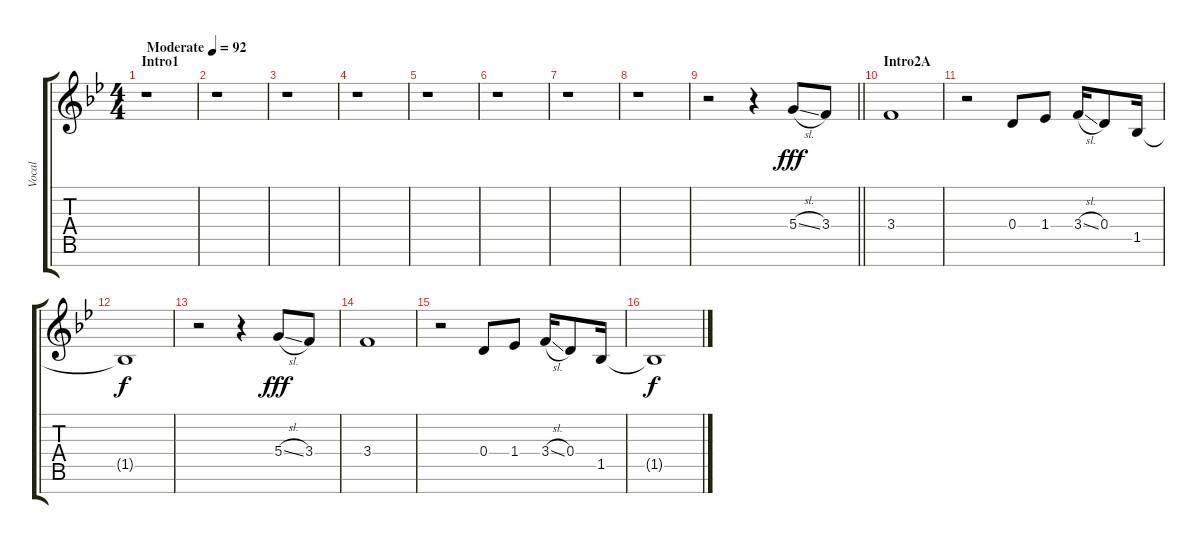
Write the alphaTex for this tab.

\track ("Vocal" "Vocal") {instrument voiceoohs}
\staff {score tabs}
\tuning (E5 B4 G4 D4 A3 E3 B2) {hide}
\ts (4 4)
\section ("" "Intro1")
\tempo (92 "Moderate")
\clef g2
\ks bb
r.1{dy fff instrument voiceoohs} |
r.1 |
r.1 |
r.1 |
r.1 |
r.1 |
r.1 |
r.1 |
\barLineRight lightlight
r.2 r.4 5.4{sl}.8 3.4.8 |
\section ("" "Intro2A")
3.4.1 |
r.2 0.4.8 1.4.8 3.4{sl}.16 0.4.8 1.5.16 |
1.5{t}.1{dy f} |
r.2 r.4 5.4{sl}.8{dy fff} 3.4.8 |
3.4.1 |
r.2 0.4.8 1.4.8 3.4{sl}.16 0.4.8 1.5.16 |
1.5{t}.1{dy f}
